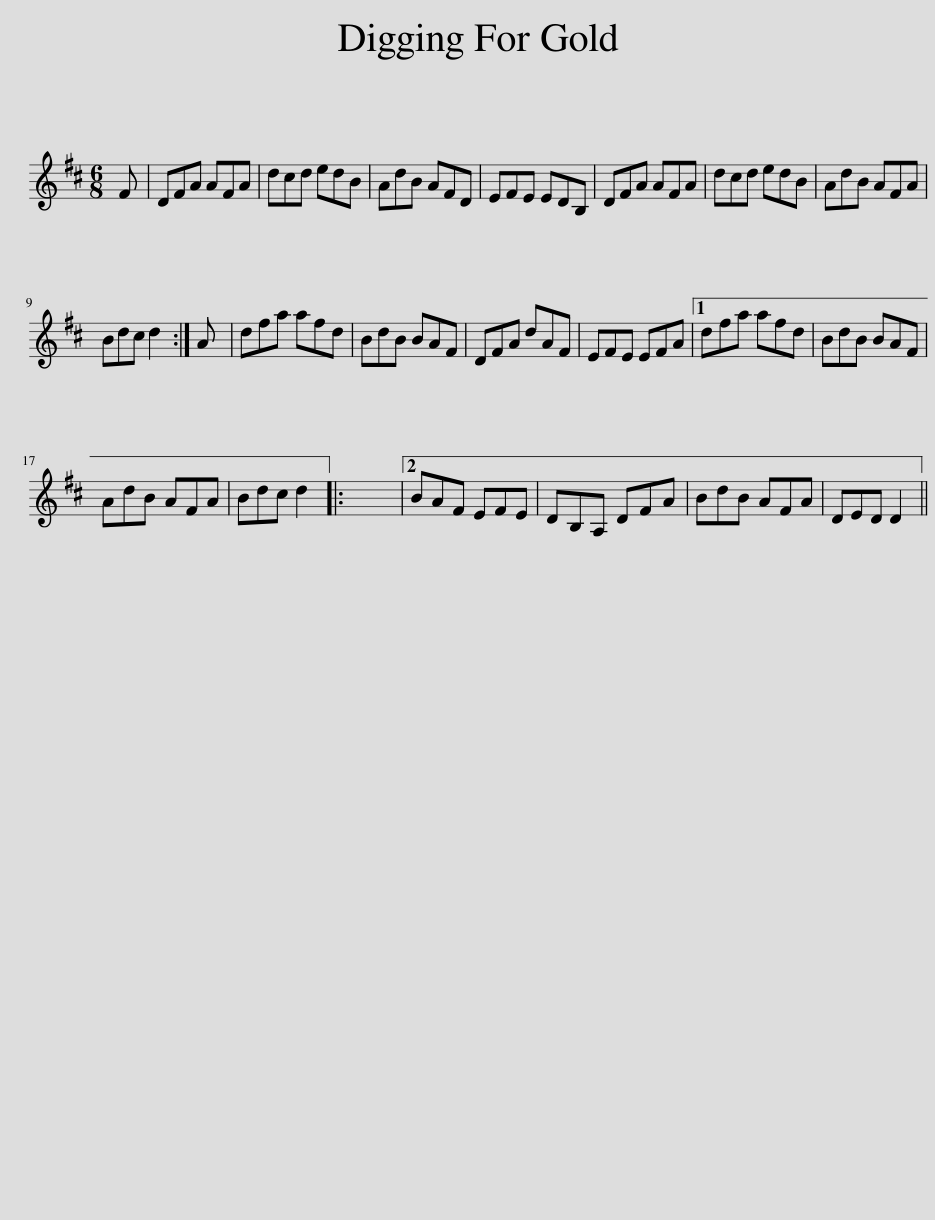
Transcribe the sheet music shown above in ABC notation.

X:1
L:1/8
M:6/8
I:linebreak $
K:D
V:1 treble
V:1
 F | DFA AFA | dcd edB | AdB AFD | EFE EDB, | %5
 DFA AFA | dcd edB | AdB AFA |$ Bdc d2 :| A | %10
 dfa afd | BdB BAF | DFA dAF | EFE EFA |1 dfa afd | %15
 BdB BAF |$ AdB AFA | Bdc d2 |: x6 |2 BAF EFE | %20
 DB,A, DFA | BdB AFA | DED D2 || %23
